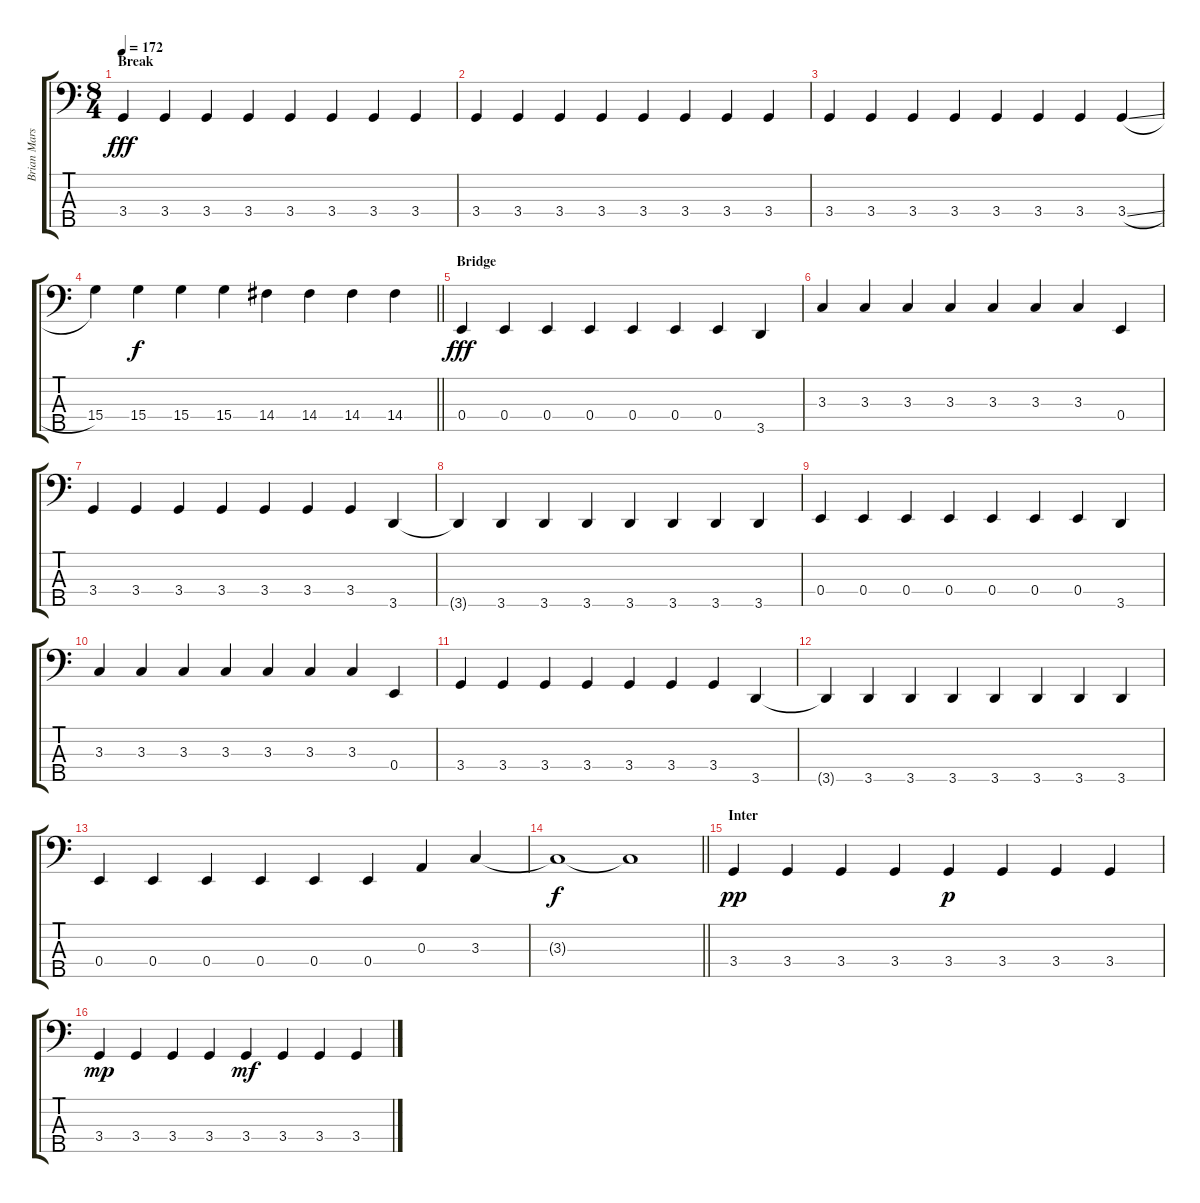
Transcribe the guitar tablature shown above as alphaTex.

\track ("Brian Marshall [Bass]" "Brian Mars") {instrument electricbassfinger}
\staff {score tabs}
\tuning (G2 D2 A1 E1 B0) {hide}
\ts (8 4)
\section ("" "Break")
\tempo 172
\clef f4
\ks c
3.4.4{dy fff} 3.4.4 3.4.4 3.4.4 3.4.4 3.4.4 3.4.4 3.4.4 |
3.4.4 3.4.4 3.4.4 3.4.4 3.4.4 3.4.4 3.4.4 3.4.4 |
3.4.4 3.4.4 3.4.4 3.4.4 3.4.4 3.4.4 3.4.4 3.4{sl}.4 |
\barLineRight lightlight
15.4.4 15.4.4{dy f} 15.4.4 15.4.4 14.4.4 14.4.4 14.4.4 14.4.4 |
\section ("" "Bridge")
0.4.4{dy fff} 0.4.4 0.4.4 0.4.4 0.4.4 0.4.4 0.4.4 3.5.4 |
3.3.4 3.3.4 3.3.4 3.3.4 3.3.4 3.3.4 3.3.4 0.4.4 |
3.4.4 3.4.4 3.4.4 3.4.4 3.4.4 3.4.4 3.4.4 3.5.4 |
3.5{t}.4 3.5.4 3.5.4 3.5.4 3.5.4 3.5.4 3.5.4 3.5.4 |
0.4.4 0.4.4 0.4.4 0.4.4 0.4.4 0.4.4 0.4.4 3.5.4 |
3.3.4 3.3.4 3.3.4 3.3.4 3.3.4 3.3.4 3.3.4 0.4.4 |
3.4.4 3.4.4 3.4.4 3.4.4 3.4.4 3.4.4 3.4.4 3.5.4 |
3.5{t}.4 3.5.4 3.5.4 3.5.4 3.5.4 3.5.4 3.5.4 3.5.4 |
0.4.4 0.4.4 0.4.4 0.4.4 0.4.4 0.4.4 0.3.4 3.3.4 |
\barLineRight lightlight
3.3{t}.1{dy f} 3.3{t}.1 |
\section ("" "Inter")
3.4.4{dy pp} 3.4.4 3.4.4 3.4.4 3.4.4{dy p} 3.4.4 3.4.4 3.4.4 |
3.4.4{dy mp} 3.4.4 3.4.4 3.4.4 3.4.4{dy mf} 3.4.4 3.4.4 3.4.4
